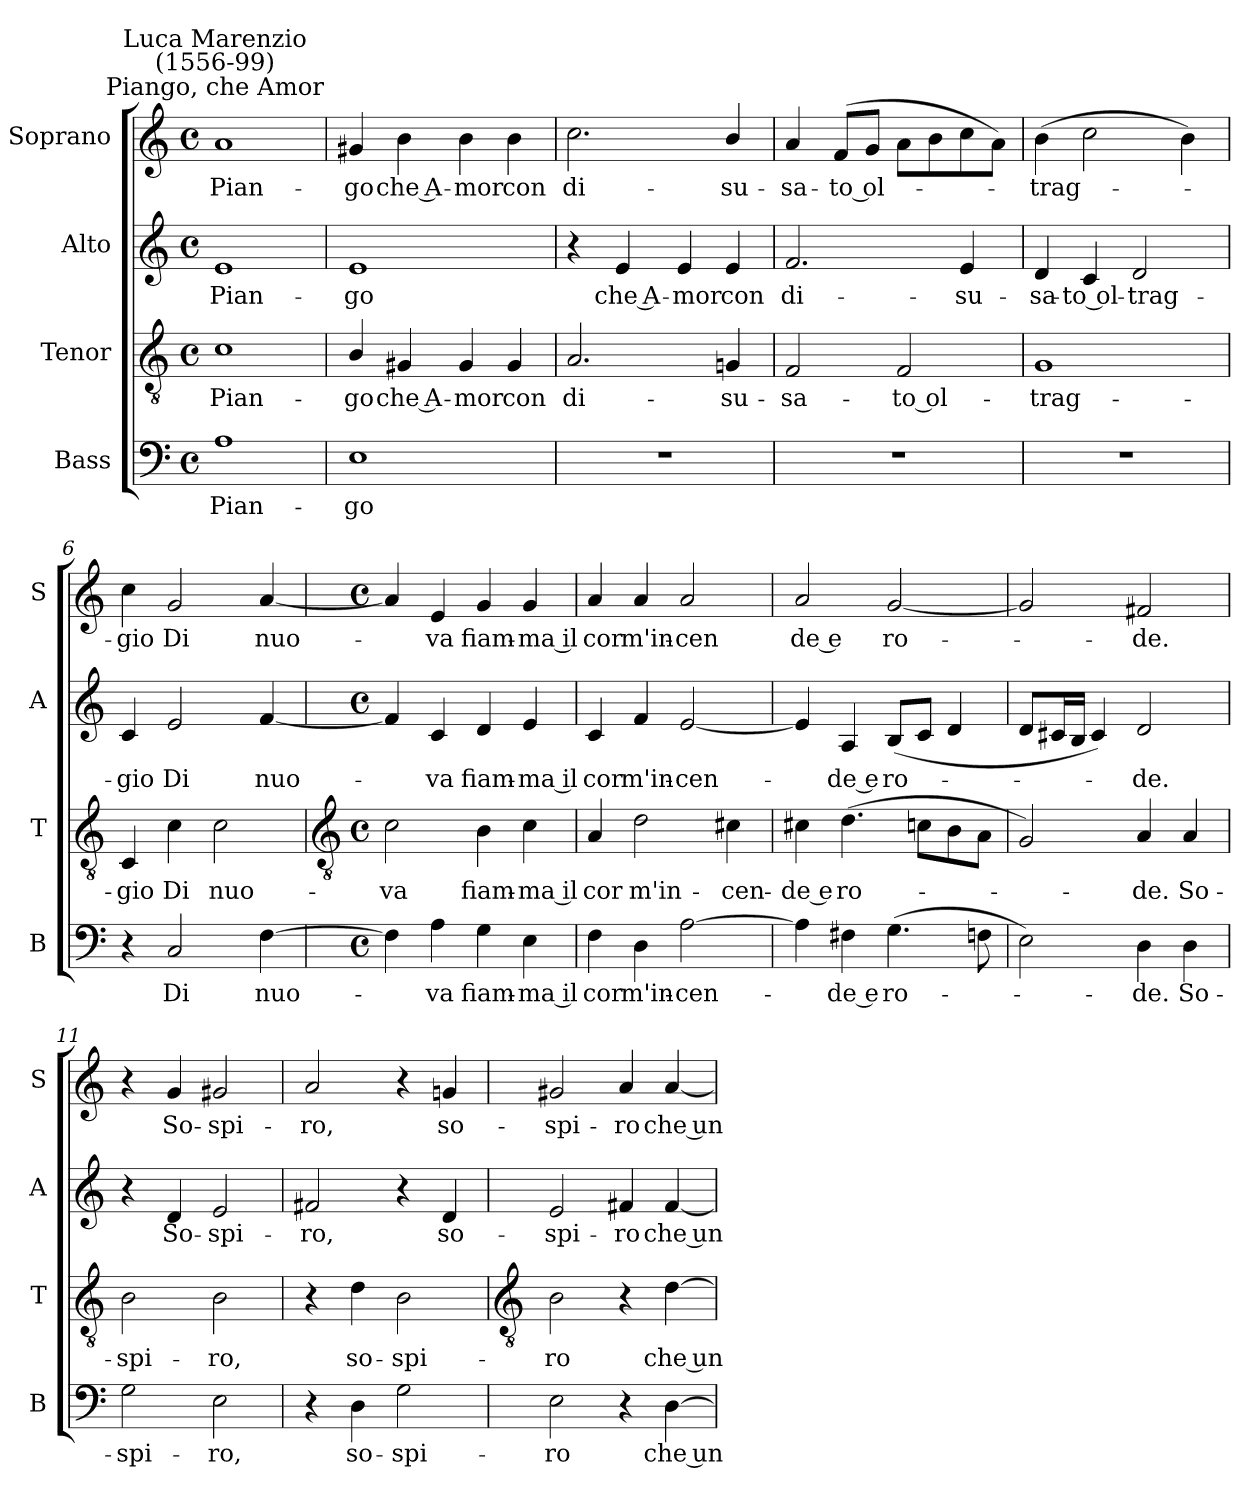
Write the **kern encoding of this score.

**kern	**text	**kern	**text	**kern	**text	**kern	**text
*part4	*part4	*part3	*part3	*part2	*part2	*part1	*part1
*staff4	*staff4	*staff3	*staff3	*staff2	*staff2	*staff1	*staff1
*I"Bass	*	*I"Tenor	*	*I"Alto	*	*I"Soprano	*
*I'B	*	*I'T	*	*I'A	*	*I'S	*
*clefF4	*	*clefGv2	*	*clefG2	*	*clefG2	*
*k[]	*	*k[]	*	*k[]	*	*k[]	*
*C:	*	*C:	*	*C:	*	*C:	*
*M4/4	*	*M4/4	*	*M4/4	*	*M4/4	*
*met(c)	*	*met(c)	*	*met(c)	*	*met(c)	*
=1	=1	=1	=1	=1	=1	=1	=1
!	!	!	!	!	!	!LO:TX:a:cj:t=Piango, che Amor	!
!	!	!	!	!	!	!LO:TX:a:cj:t=Luca Marenzio\n(1556-99)	!
!	!LO:LY:b	!	!LO:LY:b	!	!LO:LY:b	!	!LO:LY:b
1A	Pian-	1c	Pian-	1e	Pian-	1a	Pian-
=2	=2	=2	=2	=2	=2	=2	=2
!	!LO:LY:b	!	!LO:LY:b	!	!LO:LY:b	!	!LO:LY:b
1E	-go	4B/	-go	1e	-go	4g#X	-go
!	!	!	!LO:LY:b	!	!	!	!LO:LY:b
.	.	4G#X	che A-	.	.	4b	che A-
!	!	!	!LO:LY:b	!	!	!	!LO:LY:b
.	.	4G#	-mor	.	.	4b	-mor
!	!	!	!LO:LY:b	!	!	!	!LO:LY:b
.	.	4G#	con	.	.	4b	con
=3	=3	=3	=3	=3	=3	=3	=3
!	!	!	!LO:LY:b	!	!	!	!LO:LY:b
1r	.	2.A	di-	4r	.	2.cc	di-
!	!	!	!	!	!LO:LY:b	!	!
.	.	.	.	4e	che A-	.	.
!	!	!	!	!	!LO:LY:b	!	!
.	.	.	.	4e	-mor	.	.
!	!	!	!LO:LY:b	!	!LO:LY:b	!	!LO:LY:b
.	.	4Gn	-su-	4e	con	4b/	-su-
=4	=4	=4	=4	=4	=4	=4	=4
!	!	!	!LO:LY:b	!	!LO:LY:b	!	!LO:LY:b
1r	.	2F	-sa-	2.f	di-	4a	-sa-
!	!	!	!	!	!	!	!LO:LY:b
.	.	.	.	.	.	(>8fL	-to ol-
.	.	.	.	.	.	8gJ	.
!	!	!	!LO:LY:b	!	!	!	!
.	.	2F	-to ol-	.	.	8aL	.
.	.	.	.	.	.	8b	.
!	!	!	!	!	!LO:LY:b	!	!
.	.	.	.	4e	-su-	8cc	.
.	.	.	.	.	.	8aJ)	.
=5	=5	=5	=5	=5	=5	=5	=5
!	!	!	!LO:LY:b	!	!LO:LY:b	!	!LO:LY:b
1r	.	1G	-trag-	4d	-sa-	(>4b	trag-
!	!	!	!	!	!LO:LY:b	!	!
.	.	.	.	4c	-to ol-	2cc	.
!	!	!	!	!	!LO:LY:b	!	!
.	.	.	.	2d	-trag-	.	.
.	.	.	.	.	.	4b)	.
=6	=6	=6	=6	=6	=6	=6	=6
!	!	!	!LO:LY:b	!	!LO:LY:b	!	!LO:LY:b
4r	.	4C	-gio	4c	-gio	4cc	gio
!	!LO:LY:b	!	!LO:LY:b	!	!LO:LY:b	!	!LO:LY:b
2C	Di	4c	Di	2e	Di	2g	Di
!	!	!	!LO:LY:b	!	!	!	!
.	.	2c	nuo-	.	.	.	.
!	!LO:LY:b	!	!	!	!LO:LY:b	!	!LO:LY:b
[4F	nuo-	.	.	[4f	nuo-	[4a	nuo-
!!LO:LB:g=z
=7	=7	=7	=7	=7	=7	=7	=7
*	*	*clefGv2	*	*	*	*	*
*M4/4	*	*M4/4	*	*M4/4	*	*M4/4	*
*met(c)	*	*met(c)	*	*met(c)	*	*met(c)	*
!	!	!	!LO:LY:b	!	!	!	!
4F]	.	2c	-va	4f]	.	4a]	.
!	!LO:LY:b	!	!	!	!LO:LY:b	!	!LO:LY:b
4A	va	.	.	4c	va	4e	va
!	!LO:LY:b	!	!LO:LY:b	!	!LO:LY:b	!	!LO:LY:b
4G	fiam-	4B	fiam-	4d	fiam-	4g	fiam-
!	!LO:LY:b	!	!LO:LY:b	!	!LO:LY:b	!	!LO:LY:b
4E	-ma il	4c	-ma il	4e	-ma il	4g	-ma il
=8	=8	=8	=8	=8	=8	=8	=8
!	!LO:LY:b	!	!LO:LY:b	!	!LO:LY:b	!	!LO:LY:b
4F	cor	4A	cor	4c	cor	4a	cor
!	!LO:LY:b	!	!LO:LY:b	!	!LO:LY:b	!	!LO:LY:b
4D	m'in-	2d	m'in-	4f	m'in-	4a	m'in-
!	!LO:LY:b	!	!	!	!LO:LY:b	!	!LO:LY:b
[2A	-cen-	.	.	[2e	-cen-	2a	-cen
!	!	!	!LO:LY:b	!	!	!	!
.	.	4c#X	-cen-	.	.	.	.
=9	=9	=9	=9	=9	=9	=9	=9
!	!	!	!LO:LY:b	!	!	!	!LO:LY:b
4A]	.	4c#X	-de e	4e]	.	2a	de e
!	!LO:LY:b	!	!LO:LY:b	!	!LO:LY:b	!	!
4F#X	de e	(>4.d	ro-	4A	de e	.	.
!	!LO:LY:b	!	!	!	!LO:LY:b	!	!LO:LY:b
(>4.G	ro-	.	.	(<8BL	ro-	[2g	ro-
.	.	8cnL	.	8cJ	.	.	.
.	.	8B	.	4d	.	.	.
8Fn	.	8AJ	.	.	.	.	.
=10	=10	=10	=10	=10	=10	=10	=10
2E)	.	2G)	.	8dL	.	2g]	.
.	.	.	.	16c#XL	.	.	.
.	.	.	.	16BJJ	.	.	.
.	.	.	.	4c#)	.	.	.
!	!LO:LY:b	!	!LO:LY:b	!	!LO:LY:b	!	!LO:LY:b
4D	de.	4A	de.	2d	de.	2f#X	de.
!	!LO:LY:b	!	!LO:LY:b	!	!	!	!
4D	So-	4A	So-	.	.	.	.
=11	=11	=11	=11	=11	=11	=11	=11
!	!LO:LY:b	!	!LO:LY:b	!	!	!	!
2G	-spi-	2B	-spi-	4r	.	4r	.
!	!	!	!	!	!LO:LY:b	!	!LO:LY:b
.	.	.	.	4d	So-	4g	So-
!	!LO:LY:b	!	!LO:LY:b	!	!LO:LY:b	!	!LO:LY:b
2E	-ro,	2B	-ro,	2e	-spi-	2g#X	-spi-
=12	=12	=12	=12	=12	=12	=12	=12
!	!	!	!	!	!LO:LY:b	!	!LO:LY:b
4r	.	4r	.	2f#X	-ro,	2a	-ro,
!	!LO:LY:b	!	!LO:LY:b	!	!	!	!
4D	so-	4d	so-	.	.	.	.
!	!LO:LY:b	!	!LO:LY:b	!	!	!	!
2G	-spi-	2B	-spi-	4r	.	4r	.
!	!	!	!	!	!LO:LY:b	!	!LO:LY:b
.	.	.	.	4d	so-	4gn	so-
!!LO:LB:g=z
=13	=13	=13	=13	=13	=13	=13	=13
*	*	*clefGv2	*	*	*	*	*
!	!LO:LY:b	!	!LO:LY:b	!	!LO:LY:b	!	!LO:LY:b
2E	-ro	2B	-ro	2e	-spi-	2g#X	-spi-
!	!	!	!	!	!LO:LY:b	!	!LO:LY:b
4r	.	4r	.	4f#X	-ro	4a	-ro
!	!LO:LY:b	!	!LO:LY:b	!	!LO:LY:b	!	!LO:LY:b
[4D	che un	[4d	che un	[4f#	che un	[4a	che un
=	=	=	=	=	=	=	=
*-	*-	*-	*-	*-	*-	*-	*-
